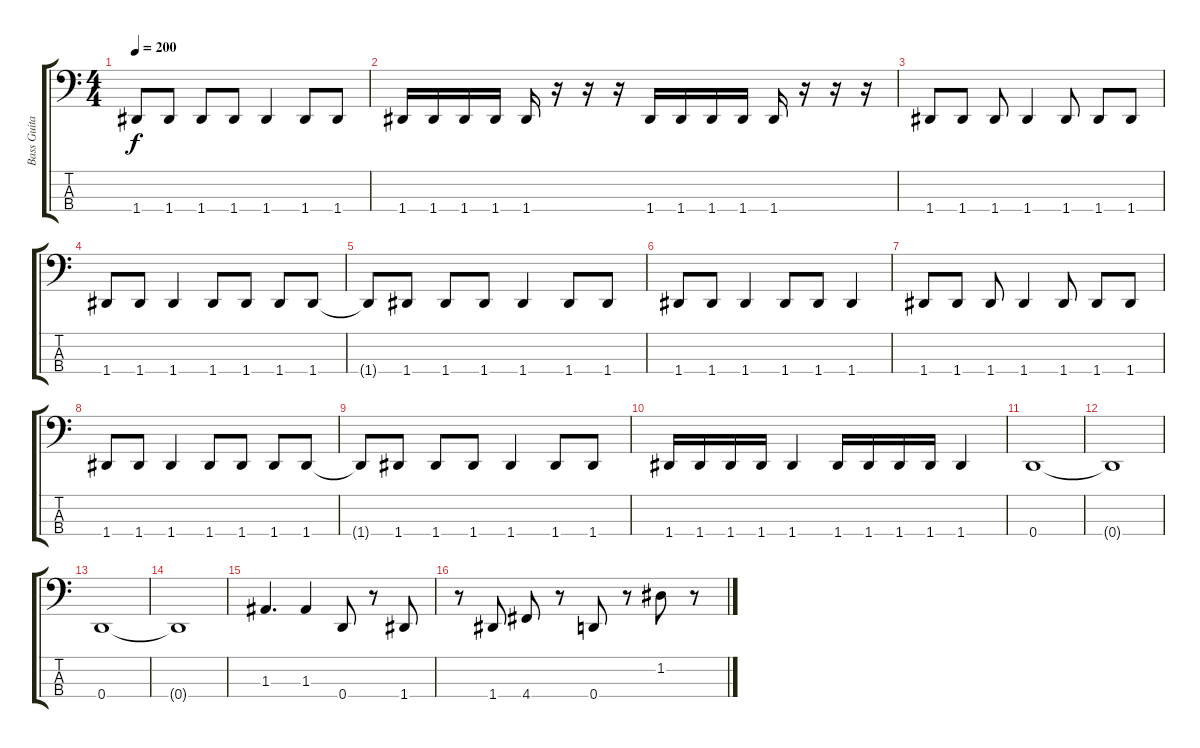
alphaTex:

\track ("Bass Guitar (Andy)" "Bass Guita") {instrument electricbasspick}
\staff {score tabs}
\tuning (G2 D2 A1 D1) {hide}
\ts (4 4)
\tempo 200
\clef f4
\ks c
1.4{t}.8{dy f} 1.4.8 1.4.8 1.4.8 1.4.4 1.4.8 1.4.8 |
1.4.16 1.4.16 1.4.16 1.4.16 1.4.16 r.16 r.16 r.16 1.4.16 1.4.16 1.4.16 1.4.16 1.4.16 r.16 r.16 r.16 |
1.4.8 1.4.8 1.4.8 1.4.4 1.4.8 1.4.8 1.4.8 |
1.4.8 1.4.8 1.4.4 1.4.8 1.4.8 1.4.8 1.4.8 |
1.4{t}.8 1.4.8 1.4.8 1.4.8 1.4.4 1.4.8 1.4.8 |
1.4.8 1.4.8 1.4.4 1.4.8 1.4.8 1.4.4 |
1.4.8 1.4.8 1.4.8 1.4.4 1.4.8 1.4.8 1.4.8 |
1.4.8 1.4.8 1.4.4 1.4.8 1.4.8 1.4.8 1.4.8 |
1.4{t}.8 1.4.8 1.4.8 1.4.8 1.4.4 1.4.8 1.4.8 |
1.4.16 1.4.16 1.4.16 1.4.16 1.4.4 1.4.16 1.4.16 1.4.16 1.4.16 1.4.4 |
0.4.1 |
0.4{t}.1 |
0.4.1 |
0.4{t}.1 |
1.3.4{d} 1.3.4 0.4.8 r.8 1.4.8 |
r.8 1.4.8 4.4.8 r.8 0.4.8 r.8 1.2.8 r.8
